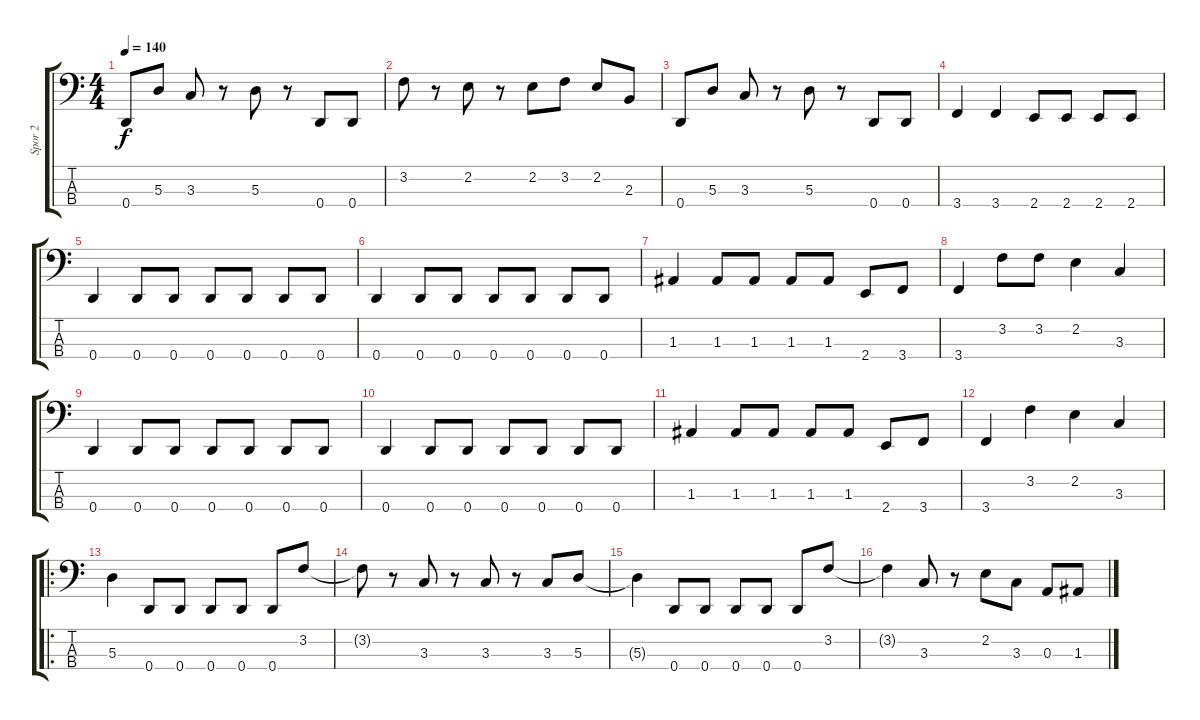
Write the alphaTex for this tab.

\track ("Spor 2" "Spor 2") {instrument electricbassfinger}
\staff {score tabs}
\tuning (G2 D2 A1 D1) {hide}
\ts (4 4)
\tempo 140
\clef f4
\ks c
0.4.8{dy f} 5.3.8 3.3.8 r.8 5.3.8 r.8 0.4.8 0.4.8 |
3.2.8 r.8 2.2.8 r.8 2.2.8 3.2.8 2.2.8 2.3.8 |
0.4.8 5.3.8 3.3.8 r.8 5.3.8 r.8 0.4.8 0.4.8 |
3.4.4 3.4.4 2.4.8 2.4.8 2.4.8 2.4.8 |
0.4.4 0.4.8 0.4.8 0.4.8 0.4.8 0.4.8 0.4.8 |
0.4.4 0.4.8 0.4.8 0.4.8 0.4.8 0.4.8 0.4.8 |
1.3.4 1.3.8 1.3.8 1.3.8 1.3.8 2.4.8 3.4.8 |
3.4.4 3.2.8 3.2.8 2.2.4 3.3.4 |
0.4.4 0.4.8 0.4.8 0.4.8 0.4.8 0.4.8 0.4.8 |
0.4.4 0.4.8 0.4.8 0.4.8 0.4.8 0.4.8 0.4.8 |
1.3.4 1.3.8 1.3.8 1.3.8 1.3.8 2.4.8 3.4.8 |
3.4.4 3.2.4 2.2.4 3.3.4 |
\ro
5.3.4 0.4.8 0.4.8 0.4.8 0.4.8 0.4.8 3.2.8 |
3.2{t}.8 r.8 3.3.8 r.8 3.3.8 r.8 3.3.8 5.3.8 |
5.3{t}.4 0.4.8 0.4.8 0.4.8 0.4.8 0.4.8 3.2.8 |
3.2{t}.4 3.3.8 r.8 2.2.8 3.3.8 0.3.8 1.3.8
